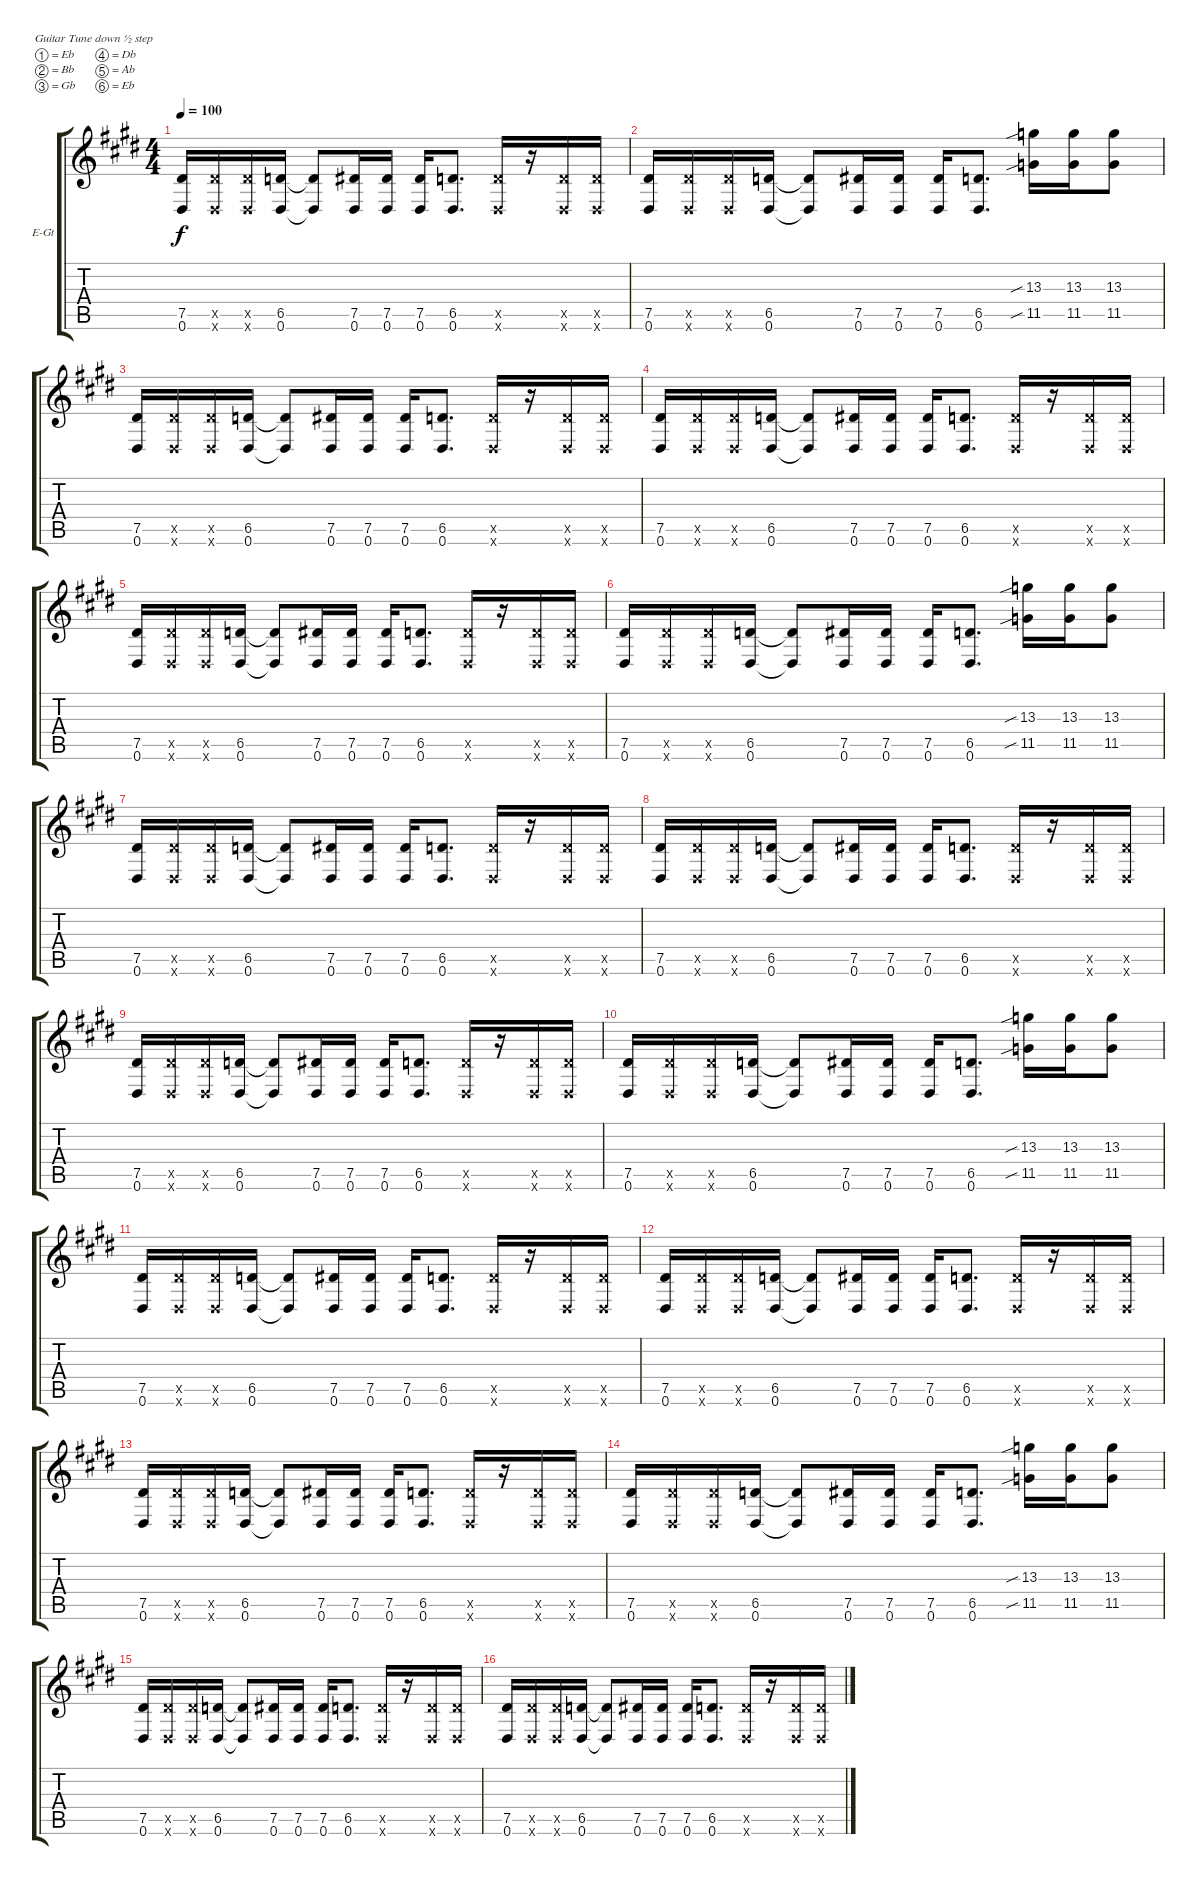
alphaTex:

\bracketExtendMode groupsimilarinstruments
\firstSystemTrackNameOrientation horizontal
\otherSystemsTrackNameOrientation horizontal
\track ("Untitled" "E-Gt") {instrument distortionguitar}
\staff {score tabs}
\tuning (Eb4 Bb3 Gb3 Db3 Ab2 Eb2)
\ts (4 4)
\tempo 100
\clef g2
\ks e
(7.5 0.6).16{dy f} (7.5{x} 0.6{x}).16 (7.5{x} 0.6{x}).16 (6.5 0.6).16 (6.5{t} 0.6{t}).8 (7.5 0.6).16 (7.5 0.6).16 (7.5 0.6).16 (6.5 0.6).8{d} (6.5{x} 0.6{x}).16 r.16 (6.5{x} 0.6{x}).16 (6.5{x} 0.6{x}).16 |
\ks c#minor
(7.5 0.6).16 (7.5{x} 0.6{x}).16 (7.5{x} 0.6{x}).16 (6.5 0.6).16 (6.5{t} 0.6{t}).8 (7.5 0.6).16 (7.5 0.6).16 (7.5 0.6).16 (6.5 0.6).8{d} (13.3{sib} 11.5{sib}).16 (13.3 11.5).16 (13.3 11.5).8 |
(7.5 0.6).16 (7.5{x} 0.6{x}).16 (7.5{x} 0.6{x}).16 (6.5 0.6).16 (6.5{t} 0.6{t}).8 (7.5 0.6).16 (7.5 0.6).16 (7.5 0.6).16 (6.5 0.6).8{d} (6.5{x} 0.6{x}).16 r.16 (6.5{x} 0.6{x}).16 (6.5{x} 0.6{x}).16 |
\ks e
(7.5 0.6).16 (7.5{x} 0.6{x}).16 (7.5{x} 0.6{x}).16 (6.5 0.6).16 (6.5{t} 0.6{t}).8 (7.5 0.6).16 (7.5 0.6).16 (7.5 0.6).16 (6.5 0.6).8{d} (6.5{x} 0.6{x}).16 r.16 (6.5{x} 0.6{x}).16 (6.5{x} 0.6{x}).16 |
\ks c#minor
(7.5 0.6).16 (7.5{x} 0.6{x}).16 (7.5{x} 0.6{x}).16 (6.5 0.6).16 (6.5{t} 0.6{t}).8 (7.5 0.6).16 (7.5 0.6).16 (7.5 0.6).16 (6.5 0.6).8{d} (6.5{x} 0.6{x}).16 r.16 (6.5{x} 0.6{x}).16 (6.5{x} 0.6{x}).16 |
(7.5 0.6).16 (7.5{x} 0.6{x}).16 (7.5{x} 0.6{x}).16 (6.5 0.6).16 (6.5{t} 0.6{t}).8 (7.5 0.6).16 (7.5 0.6).16 (7.5 0.6).16 (6.5 0.6).8{d} (13.3{sib} 11.5{sib}).16 (13.3 11.5).16 (13.3 11.5).8 |
\ks e
(7.5 0.6).16 (7.5{x} 0.6{x}).16 (7.5{x} 0.6{x}).16 (6.5 0.6).16 (6.5{t} 0.6{t}).8 (7.5 0.6).16 (7.5 0.6).16 (7.5 0.6).16 (6.5 0.6).8{d} (6.5{x} 0.6{x}).16 r.16 (6.5{x} 0.6{x}).16 (6.5{x} 0.6{x}).16 |
\ks c#minor
(7.5 0.6).16 (7.5{x} 0.6{x}).16 (7.5{x} 0.6{x}).16 (6.5 0.6).16 (6.5{t} 0.6{t}).8 (7.5 0.6).16 (7.5 0.6).16 (7.5 0.6).16 (6.5 0.6).8{d} (6.5{x} 0.6{x}).16 r.16 (6.5{x} 0.6{x}).16 (6.5{x} 0.6{x}).16 |
(7.5 0.6).16 (7.5{x} 0.6{x}).16 (7.5{x} 0.6{x}).16 (6.5 0.6).16 (6.5{t} 0.6{t}).8 (7.5 0.6).16 (7.5 0.6).16 (7.5 0.6).16 (6.5 0.6).8{d} (6.5{x} 0.6{x}).16 r.16 (6.5{x} 0.6{x}).16 (6.5{x} 0.6{x}).16 |
\ks e
(7.5 0.6).16 (7.5{x} 0.6{x}).16 (7.5{x} 0.6{x}).16 (6.5 0.6).16 (6.5{t} 0.6{t}).8 (7.5 0.6).16 (7.5 0.6).16 (7.5 0.6).16 (6.5 0.6).8{d} (13.3{sib} 11.5{sib}).16 (13.3 11.5).16 (13.3 11.5).8 |
\ks c#minor
(7.5 0.6).16 (7.5{x} 0.6{x}).16 (7.5{x} 0.6{x}).16 (6.5 0.6).16 (6.5{t} 0.6{t}).8 (7.5 0.6).16 (7.5 0.6).16 (7.5 0.6).16 (6.5 0.6).8{d} (6.5{x} 0.6{x}).16 r.16 (6.5{x} 0.6{x}).16 (6.5{x} 0.6{x}).16 |
(7.5 0.6).16 (7.5{x} 0.6{x}).16 (7.5{x} 0.6{x}).16 (6.5 0.6).16 (6.5{t} 0.6{t}).8 (7.5 0.6).16 (7.5 0.6).16 (7.5 0.6).16 (6.5 0.6).8{d} (6.5{x} 0.6{x}).16 r.16 (6.5{x} 0.6{x}).16 (6.5{x} 0.6{x}).16 |
\ks e
(7.5 0.6).16 (7.5{x} 0.6{x}).16 (7.5{x} 0.6{x}).16 (6.5 0.6).16 (6.5{t} 0.6{t}).8 (7.5 0.6).16 (7.5 0.6).16 (7.5 0.6).16 (6.5 0.6).8{d} (6.5{x} 0.6{x}).16 r.16 (6.5{x} 0.6{x}).16 (6.5{x} 0.6{x}).16 |
\ks c#minor
(7.5 0.6).16 (7.5{x} 0.6{x}).16 (7.5{x} 0.6{x}).16 (6.5 0.6).16 (6.5{t} 0.6{t}).8 (7.5 0.6).16 (7.5 0.6).16 (7.5 0.6).16 (6.5 0.6).8{d} (13.3{sib} 11.5{sib}).16 (13.3 11.5).16 (13.3 11.5).8 |
(7.5 0.6).16 (7.5{x} 0.6{x}).16 (7.5{x} 0.6{x}).16 (6.5 0.6).16 (6.5{t} 0.6{t}).8 (7.5 0.6).16 (7.5 0.6).16 (7.5 0.6).16 (6.5 0.6).8{d} (6.5{x} 0.6{x}).16 r.16 (6.5{x} 0.6{x}).16 (6.5{x} 0.6{x}).16 |
\ks e
(7.5 0.6).16 (7.5{x} 0.6{x}).16 (7.5{x} 0.6{x}).16 (6.5 0.6).16 (6.5{t} 0.6{t}).8 (7.5 0.6).16 (7.5 0.6).16 (7.5 0.6).16 (6.5 0.6).8{d} (6.5{x} 0.6{x}).16 r.16 (6.5{x} 0.6{x}).16 (6.5{x} 0.6{x}).16
